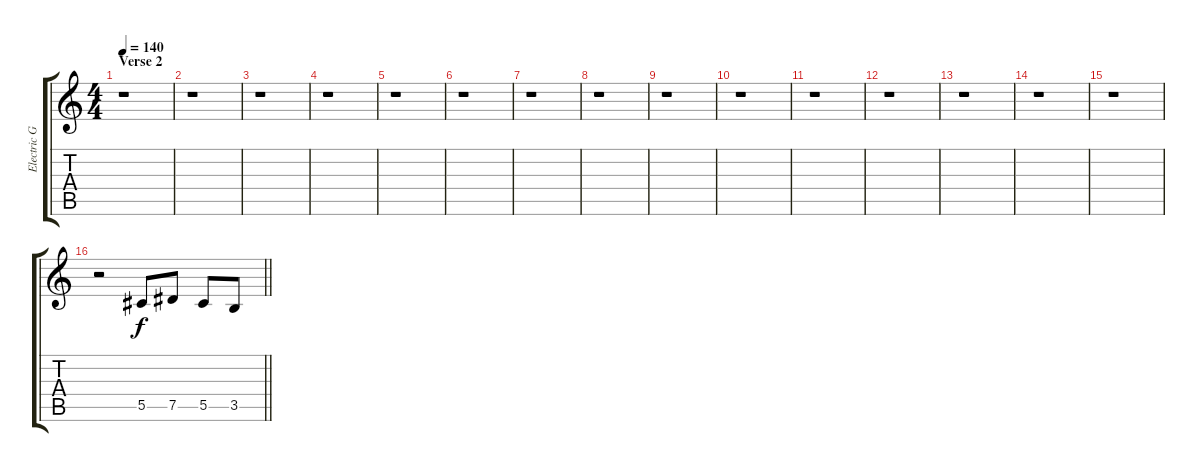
\track ("Electric Guitar" "Electric G") {instrument electricguitarjazz}
\staff {score tabs}
\tuning (Eb4 Bb3 Gb3 Db3 Ab2 Eb2) {hide}
\ts (4 4)
\section ("" "Verse 2")
\tempo 140
\clef g2
\ks c
r.1{dy f} |
r.1 |
r.1 |
r.1 |
r.1 |
r.1 |
r.1 |
r.1 |
r.1 |
r.1 |
r.1 |
r.1 |
r.1 |
r.1 |
r.1 |
\barLineRight lightlight
r.2 5.5.8 7.5.8 5.5.8 3.5.8
